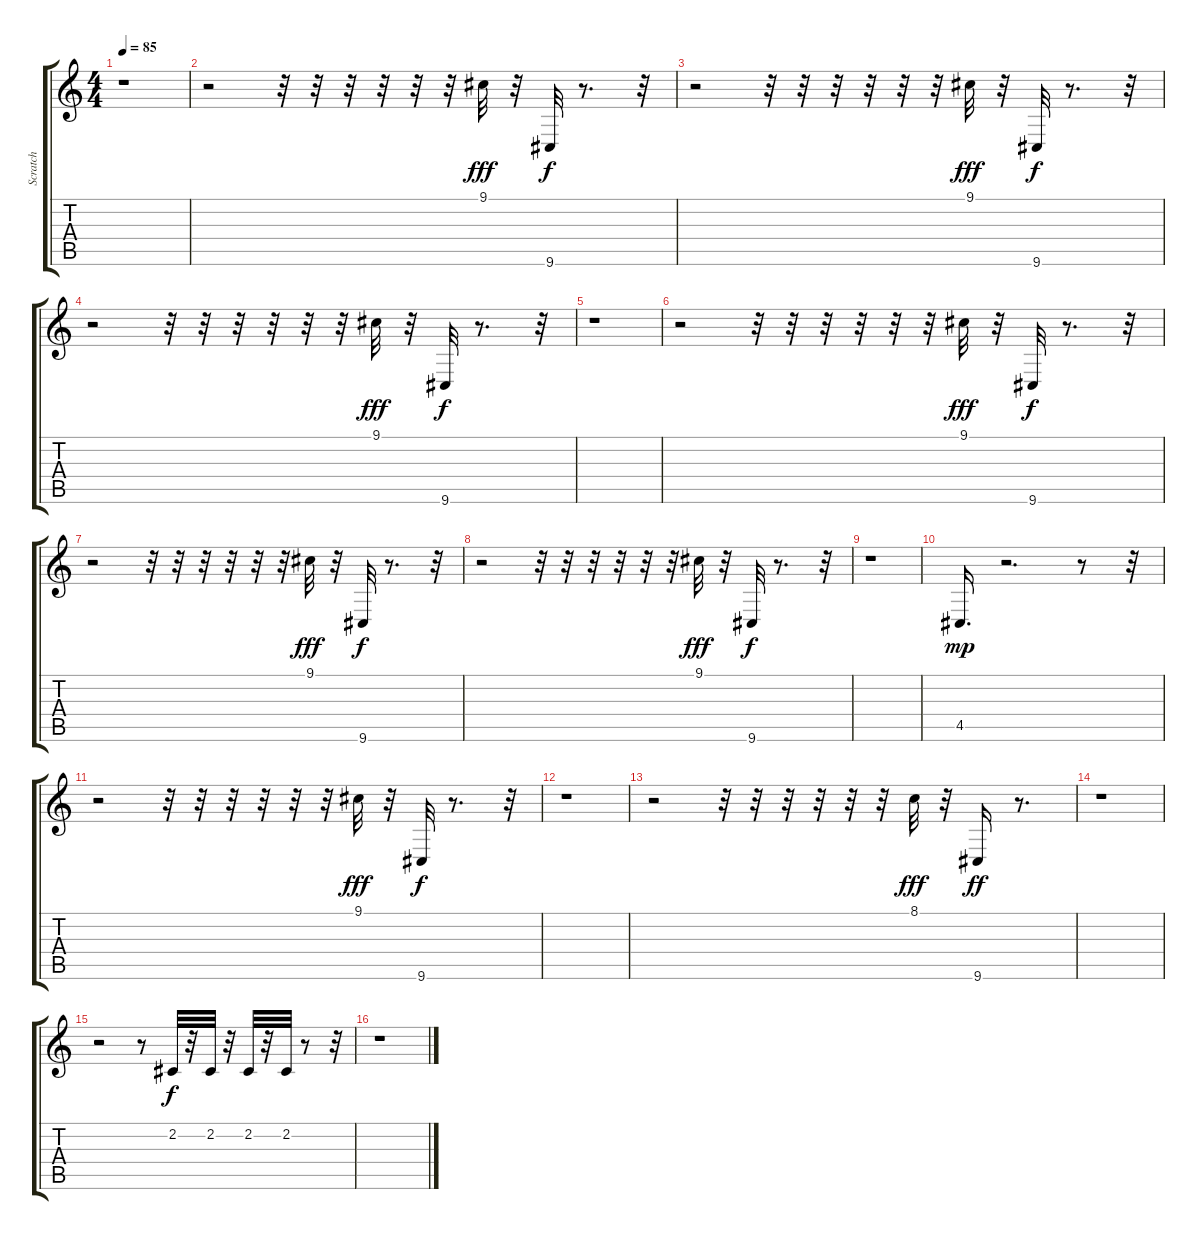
\track ("Scratch" "Scratch") {instrument guitarfretnoise}
\staff {score tabs}
\tuning (E4 B3 G3 D3 A2 E2) {hide}
\ts (4 4)
\tempo 85
\clef g2
\ks c
r.1{dy f} |
r.2 r.32 r.32 r.32 r.32 r.32 r.32 9.1.32{dy fff} r.32 9.6.32{dy f} r.8{d} r.32 |
r.2 r.32 r.32 r.32 r.32 r.32 r.32 9.1.32{dy fff} r.32 9.6.32{dy f} r.8{d} r.32 |
r.2 r.32 r.32 r.32 r.32 r.32 r.32 9.1.32{dy fff} r.32 9.6.32{dy f} r.8{d} r.32 |
r.1 |
r.2 r.32 r.32 r.32 r.32 r.32 r.32 9.1.32{dy fff} r.32 9.6.32{dy f} r.8{d} r.32 |
r.2 r.32 r.32 r.32 r.32 r.32 r.32 9.1.32{dy fff} r.32 9.6.32{dy f} r.8{d} r.32 |
r.2 r.32 r.32 r.32 r.32 r.32 r.32 9.1.32{dy fff} r.32 9.6.32{dy f} r.8{d} r.32 |
r.1 |
4.5.16{d dy mp} r.2{d} r.8 r.32 |
r.2 r.32 r.32 r.32 r.32 r.32 r.32 9.1.32{dy fff} r.32 9.6.32{dy f} r.8{d} r.32 |
r.1 |
r.2 r.32 r.32 r.32 r.32 r.32 r.32 8.1.32{dy fff} r.32 9.6.16{dy ff} r.8{d} |
r.1 |
r.2 r.8 2.2.32{dy f} r.32 2.2.32 r.32 2.2.32 r.32 2.2.32 r.8 r.32 |
r.1
